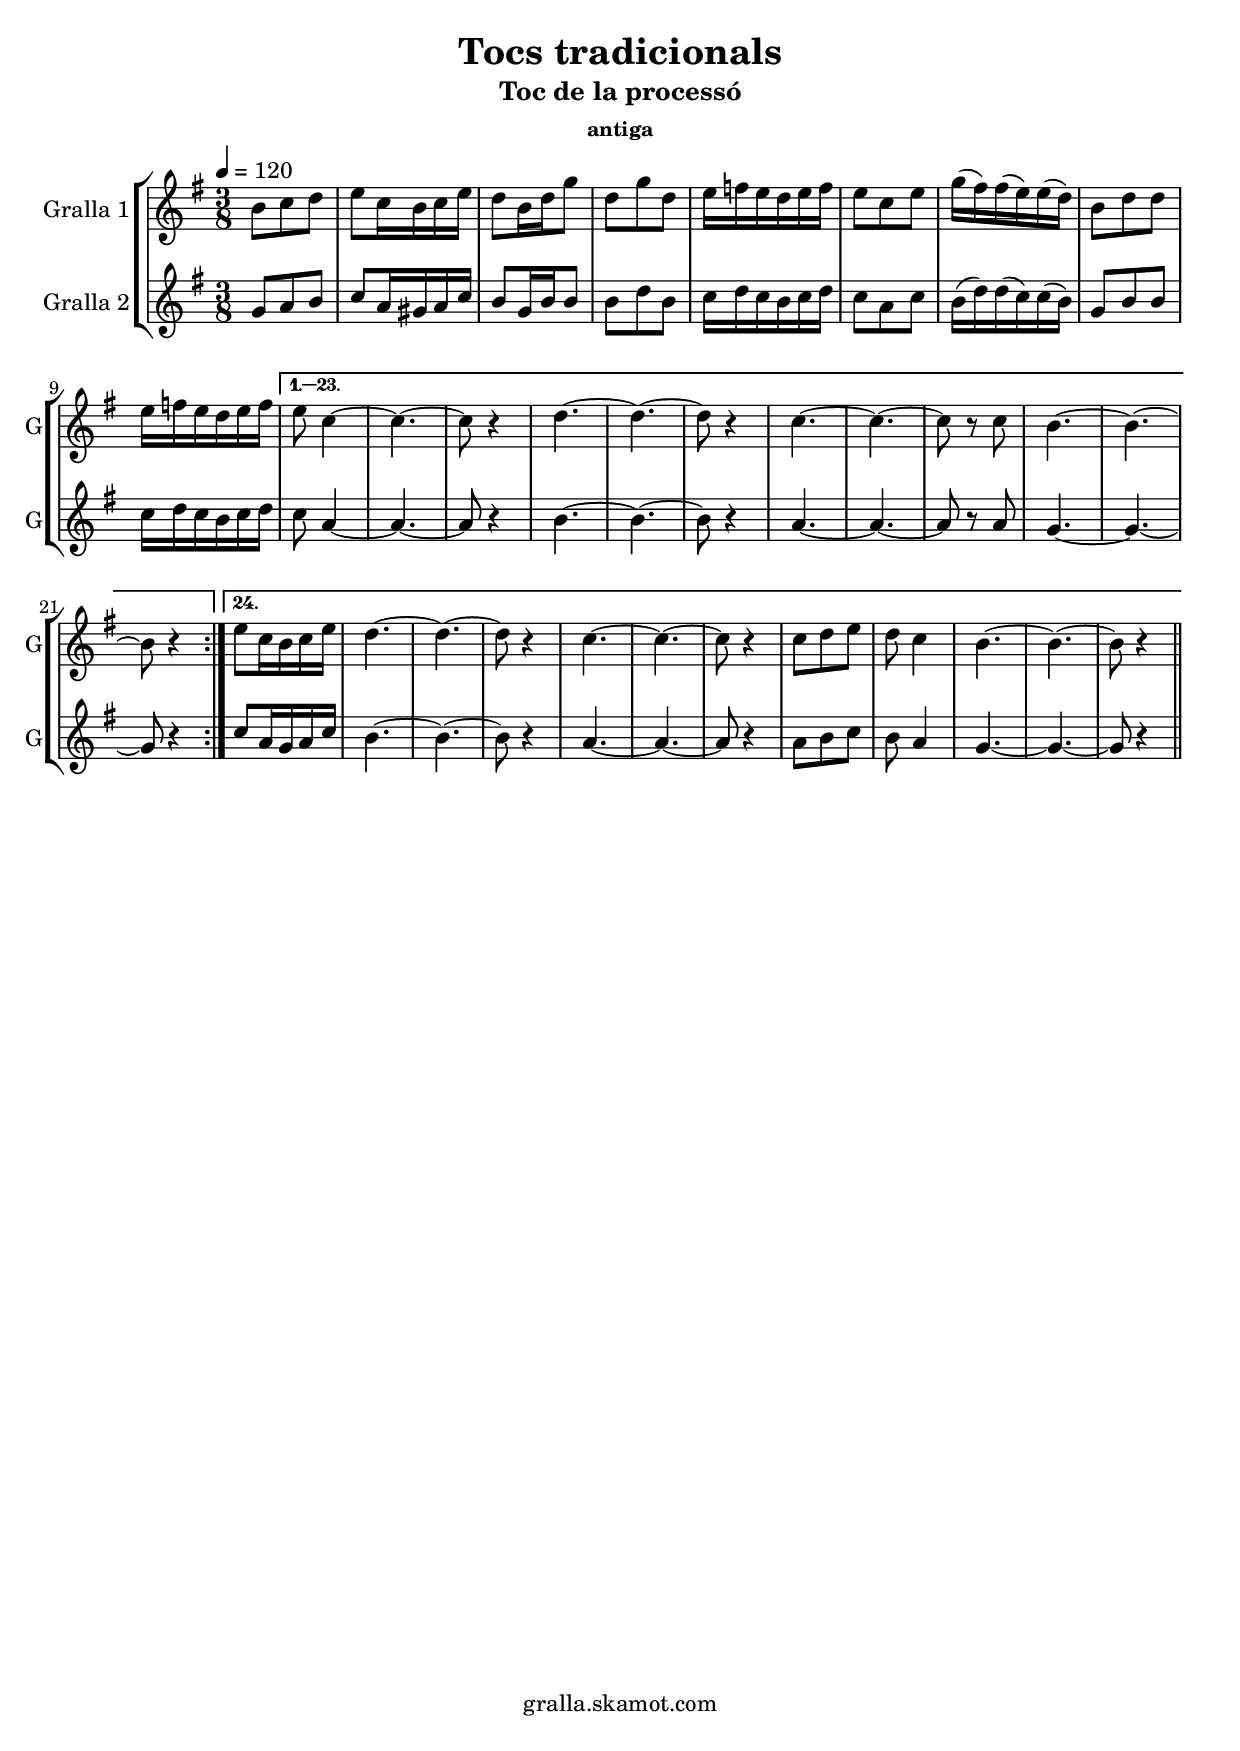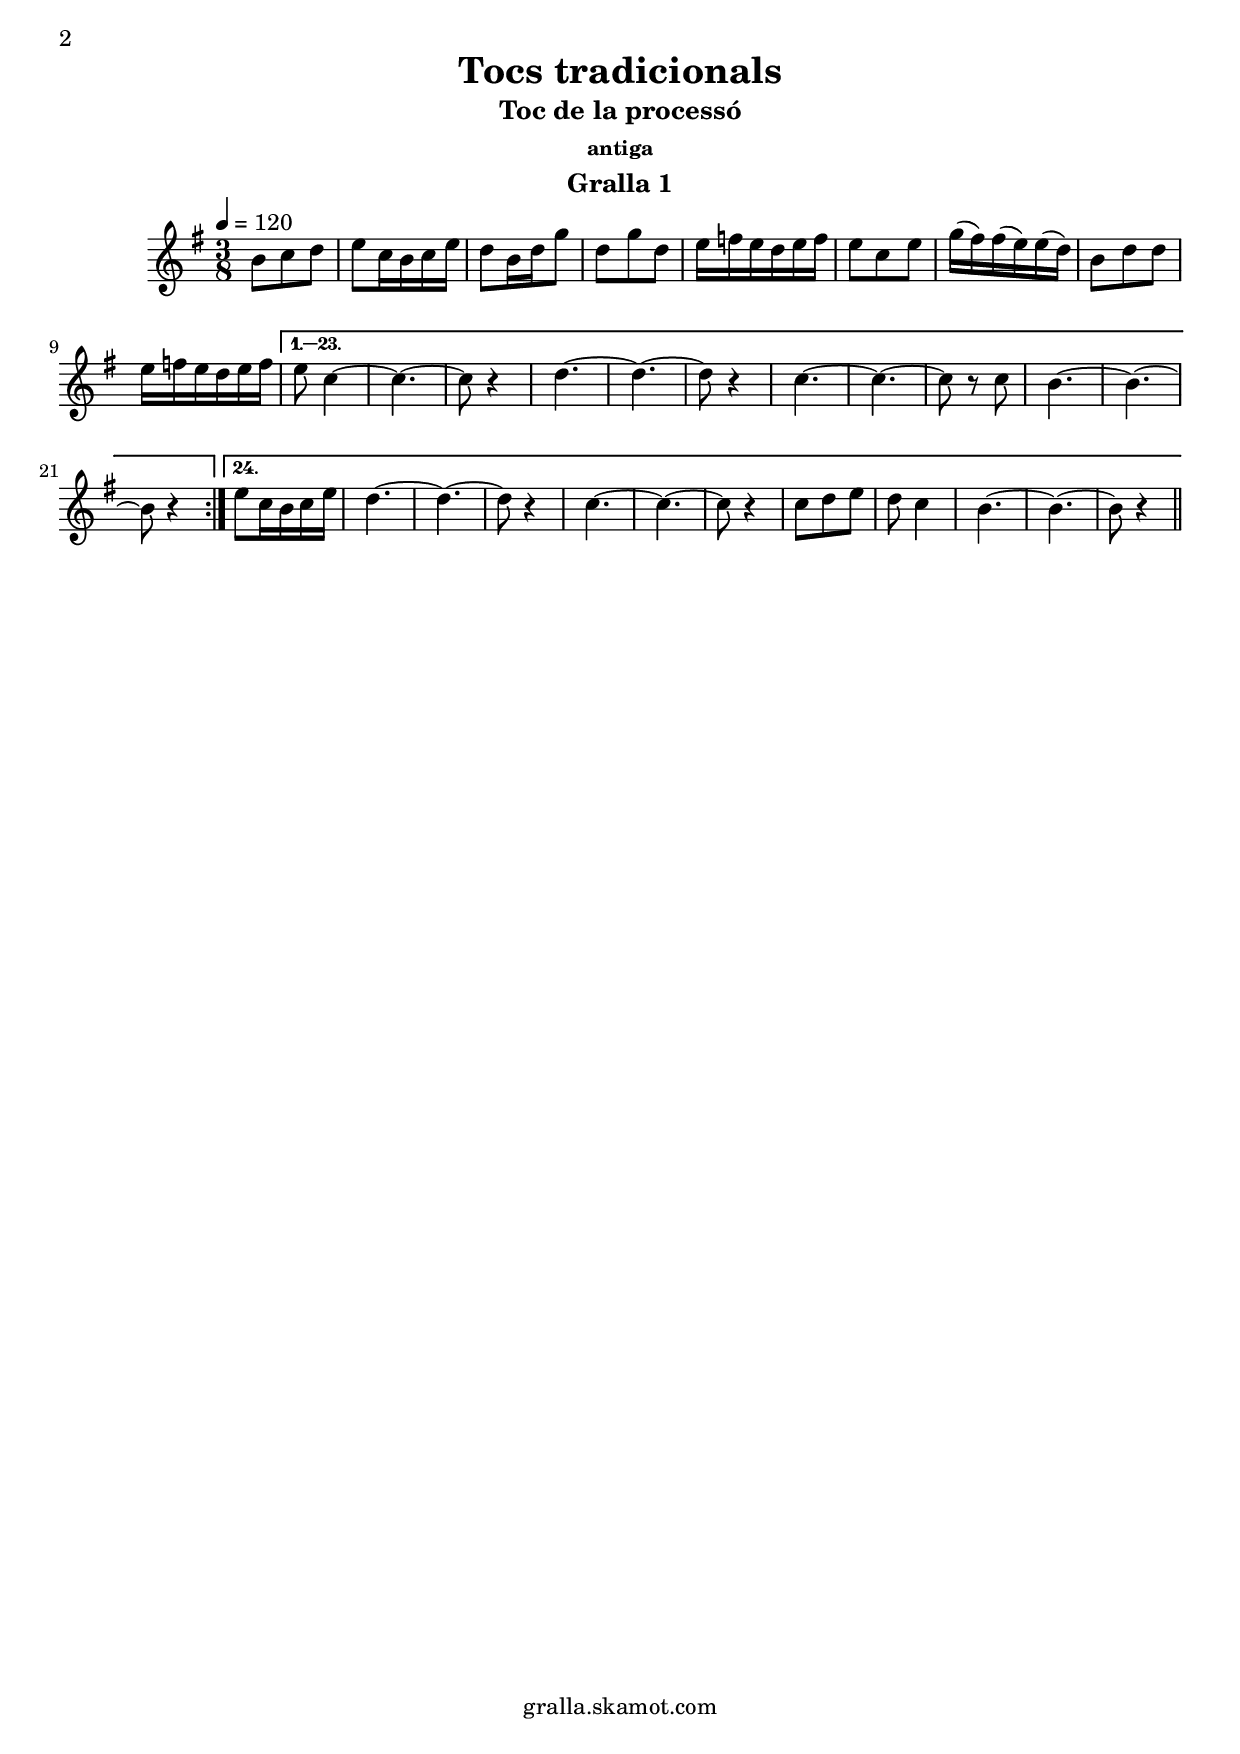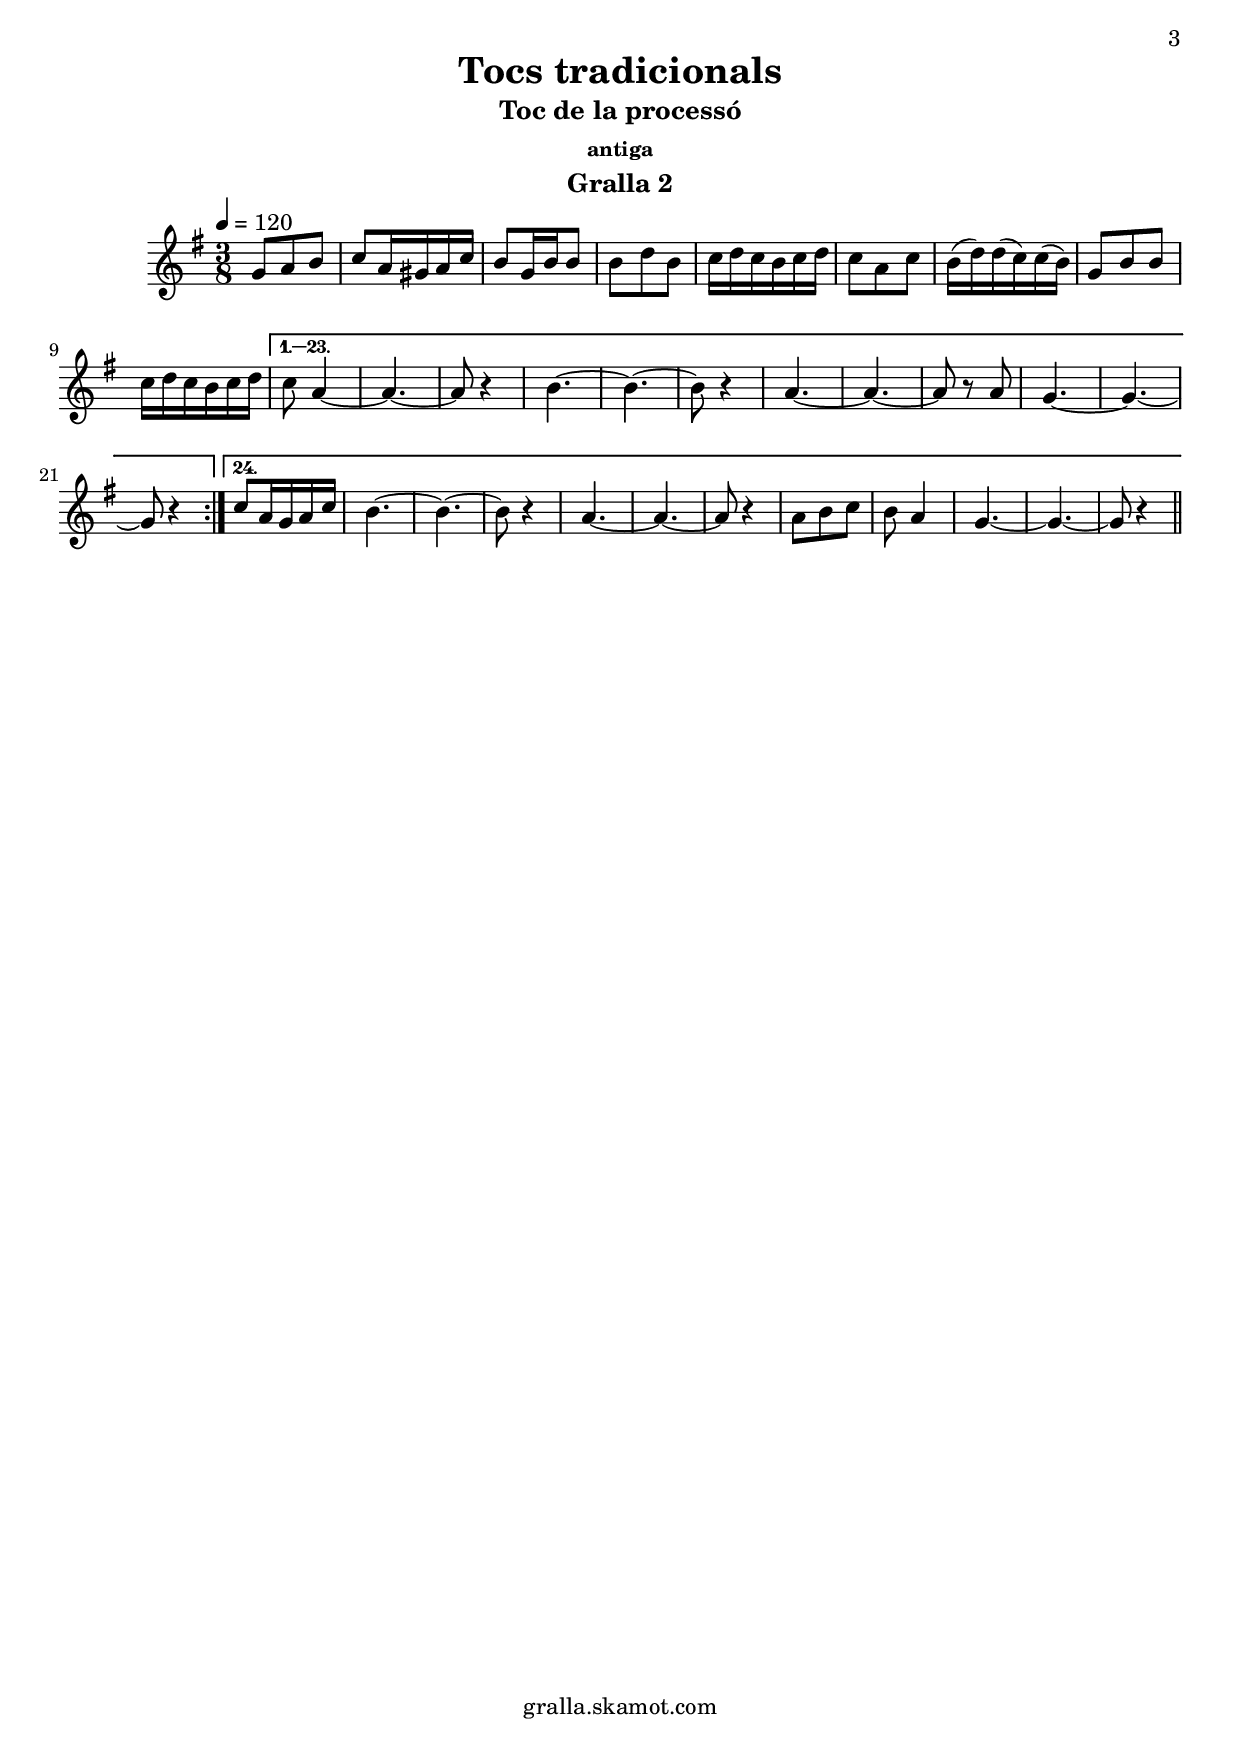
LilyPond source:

\version "2.16.2"

\header {
  dedication=""
  title="Tocs tradicionals"
  subtitle="Toc de la processó"
  subsubtitle="antiga"
  poet=""
  meter=""
  piece=""
  composer=""
  arranger=""
  opus=""
  instrument=""
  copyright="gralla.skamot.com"
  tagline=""
}

liniaroAa =
\relative b'
{
  \tempo 4=120
  \clef treble
  \key g \major
  \time 3/8
  \repeat volta 24 { b8 c d  |
  e8 c16 b c e  |
  d8 b16 d g8  |
  d8 g d  |
  %05
  e16 f e d e f  |
  e8 c e  |
  g16 ( fis ) fis ( e ) e ( d )  |
  b8 d d  |
  e16 f e d e f }
  %10
  \alternative { { e8 c4 ~  |
  c4. ~  |
  c8 r4  |
  d4. ~  |
  d4. ~  |
  %15
  d8 r4  |
  c4. ~  |
  c4. ~  |
  c8 r c  |
  b4. ~  |
  %20
  b4. ~  |
  b8 r4 }
  { e8 c16 b c e  |
  d4. ~  |
  d4. ~  |
  %25
  d8 r4  |
  c4. ~  |
  c4. ~  |
  c8 r4  |
  c8 d e  |
  %30
  d8 c4  |
  b4. ~  |
  b4. ~  |
  b8 r4 } } \bar "||"
}

liniaroAb =
\relative g'
{
  \tempo 4=120
  \clef treble
  \key g \major
  \time 3/8
  \repeat volta 24 { g8 a b  |
  c8 a16 gis a c  |
  b8 g16 b b8  |
  b8 d b  |
  %05
  c16 d c b c d  |
  c8 a c  |
  b16 ( d ) d ( c ) c ( b )  |
  g8 b b  |
  c16 d c b c d }
  %10
  \alternative { { c8 a4 ~  |
  a4. ~  |
  a8 r4  |
  b4. ~  |
  b4. ~  |
  %15
  b8 r4  |
  a4. ~  |
  a4. ~  |
  a8 r a  |
  g4. ~  |
  %20
  g4. ~  |
  g8 r4 }
  { c8 a16 g a c  |
  b4. ~  |
  b4. ~  |
  %25
  b8 r4  |
  a4. ~  |
  a4. ~  |
  a8 r4  |
  a8 b c  |
  %30
  b8 a4  |
  g4. ~  |
  g4. ~  |
  g8 r4 } } \bar "||"
}

\bookpart {
  \score {
    \new StaffGroup {
      \override Score.RehearsalMark.self-alignment-X = #LEFT
      <<
        \new Staff \with {instrumentName = #"Gralla 1" shortInstrumentName = #"G"} \liniaroAa
        \new Staff \with {instrumentName = #"Gralla 2" shortInstrumentName = #"G"} \liniaroAb
      >>
    }
    \layout {}
  }
  \score { \unfoldRepeats
    \new StaffGroup {
      \override Score.RehearsalMark.self-alignment-X = #LEFT
      <<
        \new Staff \with {instrumentName = #"Gralla 1" shortInstrumentName = #"G"} \liniaroAa
        \new Staff \with {instrumentName = #"Gralla 2" shortInstrumentName = #"G"} \liniaroAb
      >>
    }
    \midi {
      \set Staff.midiInstrument = "oboe"
      \set DrumStaff.midiInstrument = "drums"
    }
  }
}

\bookpart {
  \header {instrument="Gralla 1"}
  \score {
    \new StaffGroup {
      \override Score.RehearsalMark.self-alignment-X = #LEFT
      <<
        \new Staff \liniaroAa
      >>
    }
    \layout {}
  }
  \score { \unfoldRepeats
    \new StaffGroup {
      \override Score.RehearsalMark.self-alignment-X = #LEFT
      <<
        \new Staff \liniaroAa
      >>
    }
    \midi {
      \set Staff.midiInstrument = "oboe"
      \set DrumStaff.midiInstrument = "drums"
    }
  }
}

\bookpart {
  \header {instrument="Gralla 2"}
  \score {
    \new StaffGroup {
      \override Score.RehearsalMark.self-alignment-X = #LEFT
      <<
        \new Staff \liniaroAb
      >>
    }
    \layout {}
  }
  \score { \unfoldRepeats
    \new StaffGroup {
      \override Score.RehearsalMark.self-alignment-X = #LEFT
      <<
        \new Staff \liniaroAb
      >>
    }
    \midi {
      \set Staff.midiInstrument = "oboe"
      \set DrumStaff.midiInstrument = "drums"
    }
  }
}

